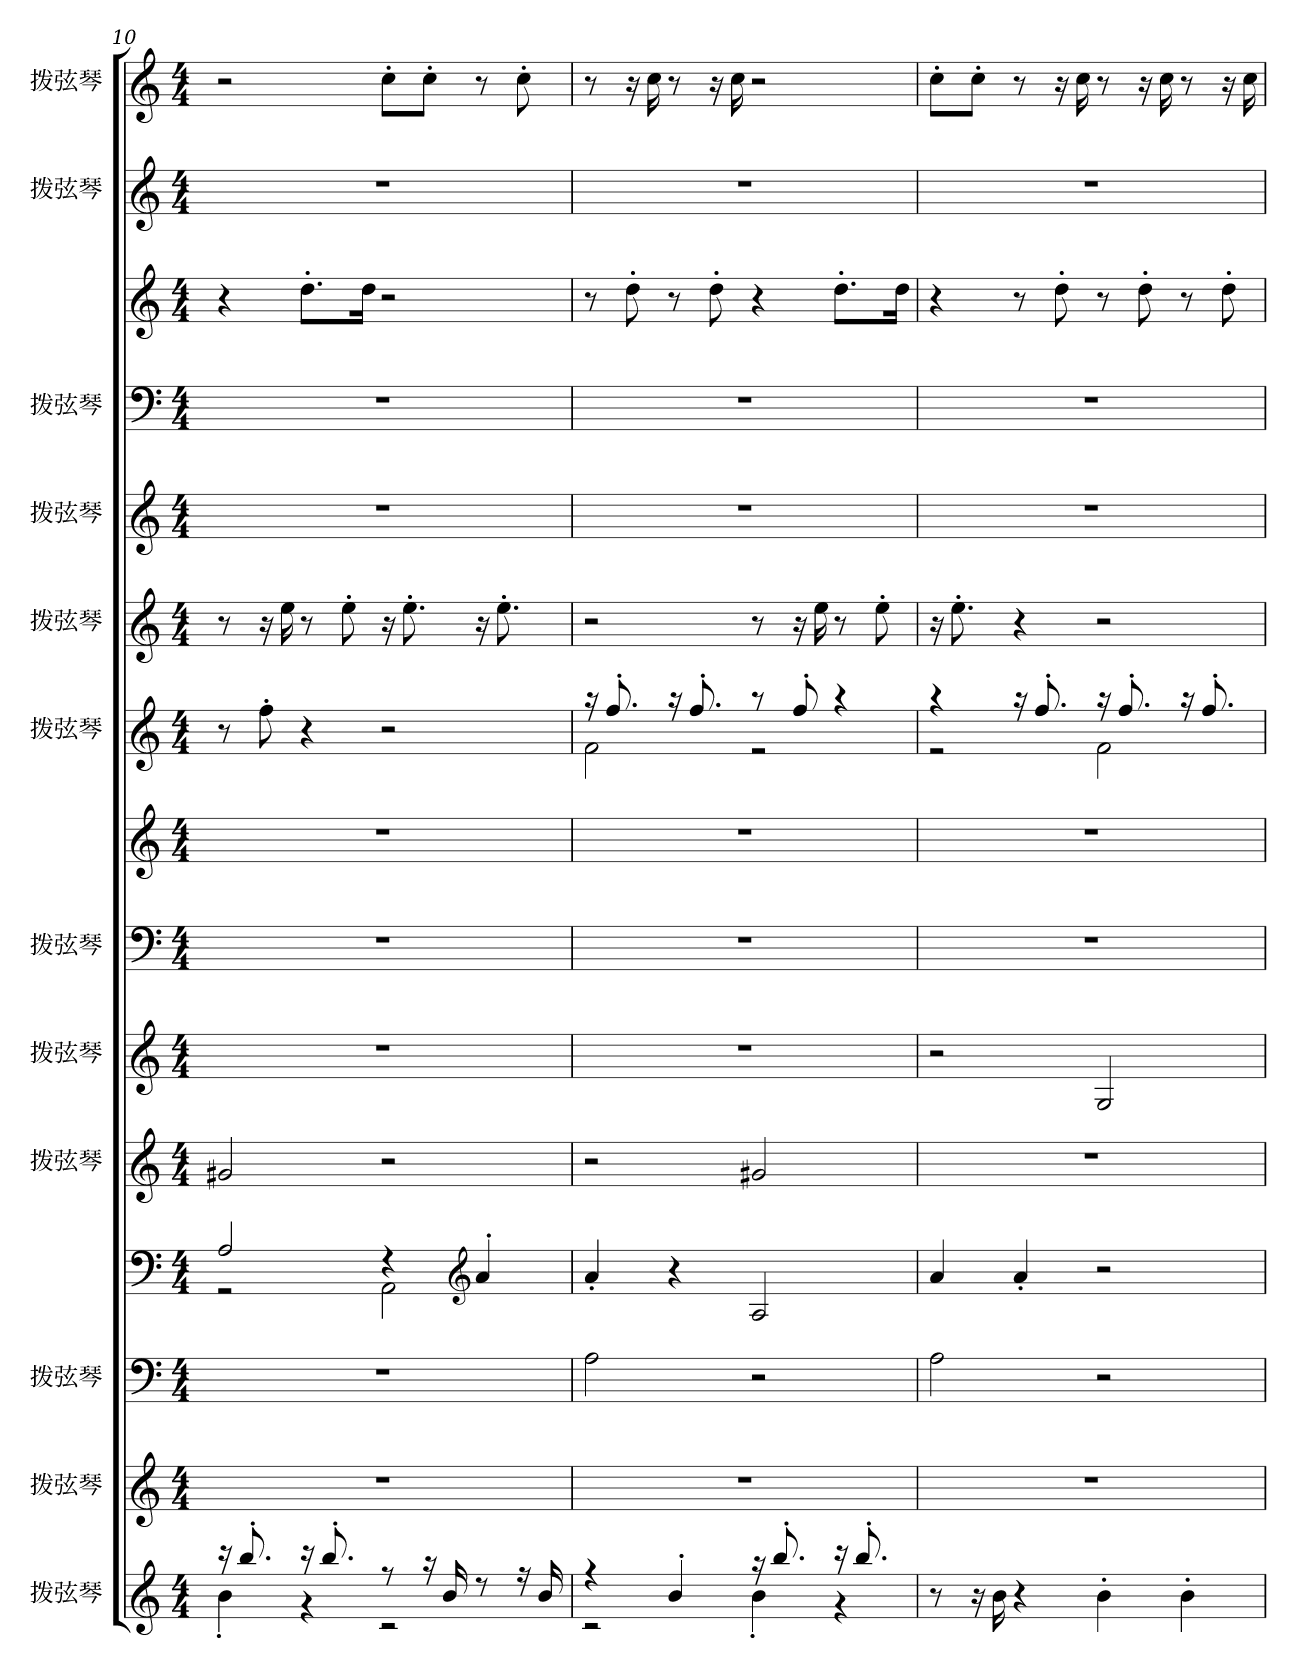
**kern	**kern	**kern	**kern	**kern	**kern	**kern	**kern	**kern	**kern	**kern	**kern	**kern	**kern	**kern
*part12	*part11	*part10	*part10	*part9	*part8	*part7	*part7	*part6	*part5	*part4	*part3	*part3	*part2	*part1
*staff15	*staff14	*staff13	*staff12	*staff11	*staff10	*staff9	*staff8	*staff7	*staff6	*staff5	*staff4	*staff3	*staff2	*staff1
*I"拨弦琴	*I"拨弦琴	*I"拨弦琴	*	*I"拨弦琴	*I"拨弦琴	*I"拨弦琴	*	*I"拨弦琴	*I"拨弦琴	*I"拨弦琴	*I"拨弦琴	*	*I"拨弦琴	*I"拨弦琴
!!LO:PB:g=z
*clefG2	*clefG2	*clefF4	*clefF4	*clefG2	*clefG2	*clefF4	*clefG2	*clefG2	*clefG2	*clefG2	*clefF4	*clefG2	*clefG2	*clefG2
*k[]	*k[]	*k[]	*k[]	*k[]	*k[]	*k[]	*k[]	*k[]	*k[]	*k[]	*k[]	*k[]	*k[]	*k[]
*M4/4	*M4/4	*M4/4	*M4/4	*M4/4	*M4/4	*M4/4	*M4/4	*M4/4	*M4/4	*M4/4	*M4/4	*M4/4	*M4/4	*M4/4
=10	=10	=10	=10	=10	=10	=10	=10	=10	=10	=10	=10	=10	=10	=10
*^	*	*	*^	*	*	*	*	*	*	*	*	*	*	*
16r	4b'\	1r	1r	2A/	2r	2g#X/	1r	1r	1r	8r	8r	1r	1r	4r	1r	2r
8.bb'/	.	.	.	.	.	.	.	.	.	.	.	.	.	.	.	.
.	.	.	.	.	.	.	.	.	.	8ff'\	16r	.	.	.	.	.
.	.	.	.	.	.	.	.	.	.	.	16ee\	.	.	.	.	.
16r	4r	.	.	.	.	.	.	.	.	4r	8r	.	.	8.dd'\L	.	.
8.bb'/	.	.	.	.	.	.	.	.	.	.	.	.	.	.	.	.
.	.	.	.	.	.	.	.	.	.	.	8ee'\	.	.	.	.	.
.	.	.	.	.	.	.	.	.	.	.	.	.	.	16dd\Jk	.	.
8r	2r	.	.	4r	2AA\	2r	.	.	.	2r	16r	.	.	2r	.	8cc'\L
.	.	.	.	.	.	.	.	.	.	.	8.ee'\	.	.	.	.	.
16r	.	.	.	.	.	.	.	.	.	.	.	.	.	.	.	8cc'\J
16b/	.	.	.	.	.	.	.	.	.	.	.	.	.	.	.	.
*	*	*	*	*clefG2	*	*	*	*	*	*	*	*	*	*	*	*
8r	.	.	.	4a'/	.	.	.	.	.	.	16r	.	.	.	.	8r
.	.	.	.	.	.	.	.	.	.	.	8.ee'\	.	.	.	.	.
16r	.	.	.	.	.	.	.	.	.	.	.	.	.	.	.	8cc'\
16b/	.	.	.	.	.	.	.	.	.	.	.	.	.	.	.	.
*	*	*	*	*v	*v	*	*	*	*	*	*	*	*	*	*	*
=11	=11	=11	=11	=11	=11	=11	=11	=11	=11	=11	=11	=11	=11	=11	=11
*	*	*	*	*	*	*	*	*	*^	*	*	*	*	*	*
4r	2r	1r	2A\	4a'/	2r	1r	1r	1r	16r	2f\	2r	1r	1r	8r	1r	8r
.	.	.	.	.	.	.	.	.	8.ff'/	.	.	.	.	.	.	.
.	.	.	.	.	.	.	.	.	.	.	.	.	.	8dd'\	.	16r
.	.	.	.	.	.	.	.	.	.	.	.	.	.	.	.	16cc\
4b'/	.	.	.	4r	.	.	.	.	16r	.	.	.	.	8r	.	8r
.	.	.	.	.	.	.	.	.	8.ff'/	.	.	.	.	.	.	.
.	.	.	.	.	.	.	.	.	.	.	.	.	.	8dd'\	.	16r
.	.	.	.	.	.	.	.	.	.	.	.	.	.	.	.	16cc\
16r	4b'\	.	2r	2A/	2g#X/	.	.	.	8r	2r	8r	.	.	4r	.	2r
8.bb'/	.	.	.	.	.	.	.	.	.	.	.	.	.	.	.	.
.	.	.	.	.	.	.	.	.	8ff'/	.	16r	.	.	.	.	.
.	.	.	.	.	.	.	.	.	.	.	16ee\	.	.	.	.	.
16r	4r	.	.	.	.	.	.	.	4r	.	8r	.	.	8.dd'\L	.	.
8.bb'/	.	.	.	.	.	.	.	.	.	.	.	.	.	.	.	.
.	.	.	.	.	.	.	.	.	.	.	8ee'\	.	.	.	.	.
.	.	.	.	.	.	.	.	.	.	.	.	.	.	16dd\Jk	.	.
*v	*v	*	*	*	*	*	*	*	*	*	*	*	*	*	*	*
=12	=12	=12	=12	=12	=12	=12	=12	=12	=12	=12	=12	=12	=12	=12	=12
8r	1r	2A\	4a/	1r	2r	1r	1r	4r	2r	16r	1r	1r	4r	1r	8cc'\L
.	.	.	.	.	.	.	.	.	.	8.ee'\	.	.	.	.	.
16r	.	.	.	.	.	.	.	.	.	.	.	.	.	.	8cc'\J
16b\	.	.	.	.	.	.	.	.	.	.	.	.	.	.	.
4r	.	.	4a'/	.	.	.	.	16r	.	4r	.	.	8r	.	8r
.	.	.	.	.	.	.	.	8.ff'/	.	.	.	.	.	.	.
.	.	.	.	.	.	.	.	.	.	.	.	.	8dd'\	.	16r
.	.	.	.	.	.	.	.	.	.	.	.	.	.	.	16cc\
4b'\	.	2r	2r	.	2G/	.	.	16r	2f\	2r	.	.	8r	.	8r
.	.	.	.	.	.	.	.	8.ff'/	.	.	.	.	.	.	.
.	.	.	.	.	.	.	.	.	.	.	.	.	8dd'\	.	16r
.	.	.	.	.	.	.	.	.	.	.	.	.	.	.	16cc\
4b'\	.	.	.	.	.	.	.	16r	.	.	.	.	8r	.	8r
.	.	.	.	.	.	.	.	8.ff'/	.	.	.	.	.	.	.
.	.	.	.	.	.	.	.	.	.	.	.	.	8dd'\	.	16r
.	.	.	.	.	.	.	.	.	.	.	.	.	.	.	16cc\
*	*	*	*	*	*	*	*	*v	*v	*	*	*	*	*	*
=	=	=	=	=	=	=	=	=	=	=	=	=	=	=
*-	*-	*-	*-	*-	*-	*-	*-	*-	*-	*-	*-	*-	*-	*-
